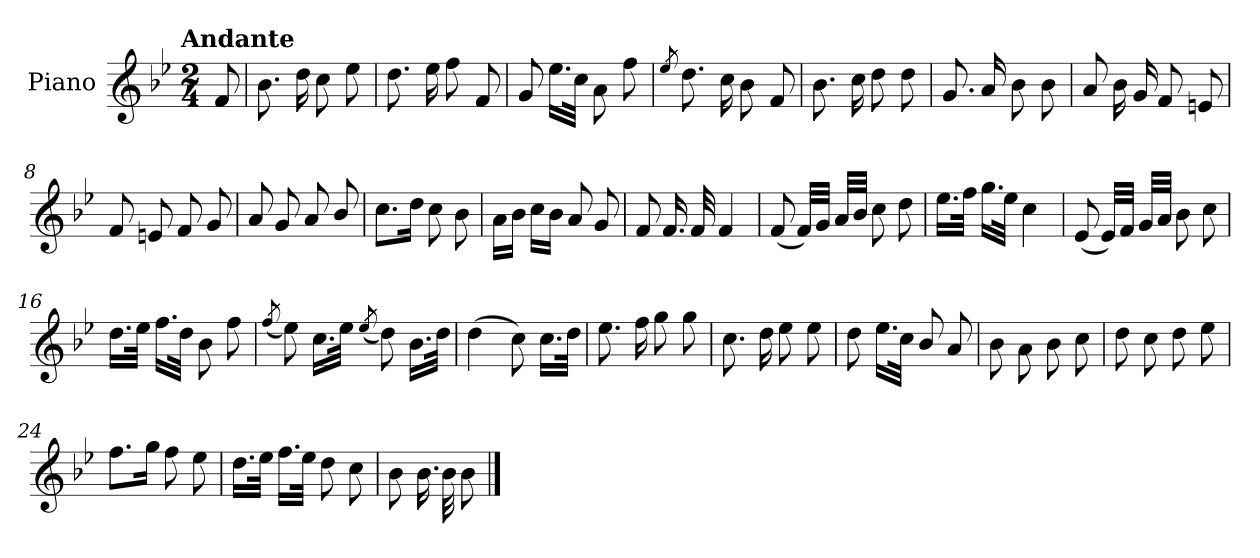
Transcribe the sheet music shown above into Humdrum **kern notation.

**kern
*part1
*staff1
*I"Piano
*I'Pno.
*clefG2
*k[b-e-]
!!LO:TX:omd:t=Andante
*M2/4
*MM92
=
8f/
=1
8.b-\
16dd\
8cc\
8ee-\
=2
8.dd\
16ee-\
8ff\
8f/
=3
8g/
16.ee-\LL
32cc\JJk
8a\
8ff\
=4
8qee-/
8.dd\
16cc\
8b-\
8f/
!!LO:LB:g=z
=5
8.b-\
16cc\
8dd\
8dd\
=6
8.g/
16a/
8b-\
8b-\
=7
8a/
16b-\
16g/
8f/
8en/
=8
8f/
8en/
8f/
8g/
=9
8a/
8g/
8a/
8b-/
!!LO:LB:g=z
=10
8.cc\L
16dd\Jk
8cc\
8b-\
=11
16a\LL
16b-\JJ
16cc\LL
16b-\JJ
8a/
8g/
=12
8f/
16.f/
32f/
4f/
=13
(<8f/
32f/LLL)
32g/JJJ
32a/LLL
32b-/JJJ
8cc\
8dd\
!!LO:LB:g=z
=14
16.ee-\LL
32ff\JJk
16.gg\LL
32ee-\JJk
4cc\
=15
(<8e-/
32e-/LLL)
32f/JJJ
32g/LLL
32a/JJJ
8b-\
8cc\
=16
16.dd\LL
32ee-\JJk
16.ff\LL
32dd\JJk
8b-\
8ff\
=17
(<8qff/
8ee-\)
16.cc\LL
32ee-\JJk
(<8qee-/
8dd\)
16.b-\LL
32dd\JJk
!!LO:LB:g=z
=18
(>4dd\
8cc\)
16.cc\LL
32dd\JJk
=19
8.ee-\
16ff\
8gg\
8gg\
=20
8.cc\
16dd\
8ee-\
8ee-\
=21
8dd\
16.ee-\LL
32cc\JJk
8b-/
8a/
=22
8b-\
8a\
8b-\
8cc\
!!LO:LB:g=z
=23
8dd\
8cc\
8dd\
8ee-\
=24
8.ff\L
16gg\Jk
8ff\
8ee-\
=25
16.dd\LL
32ee-\JJk
16.ff\LL
32ee-\JJk
8dd\
8cc\
=26
8b-\
16.b-\
32b-\
8b-\
==
*-
